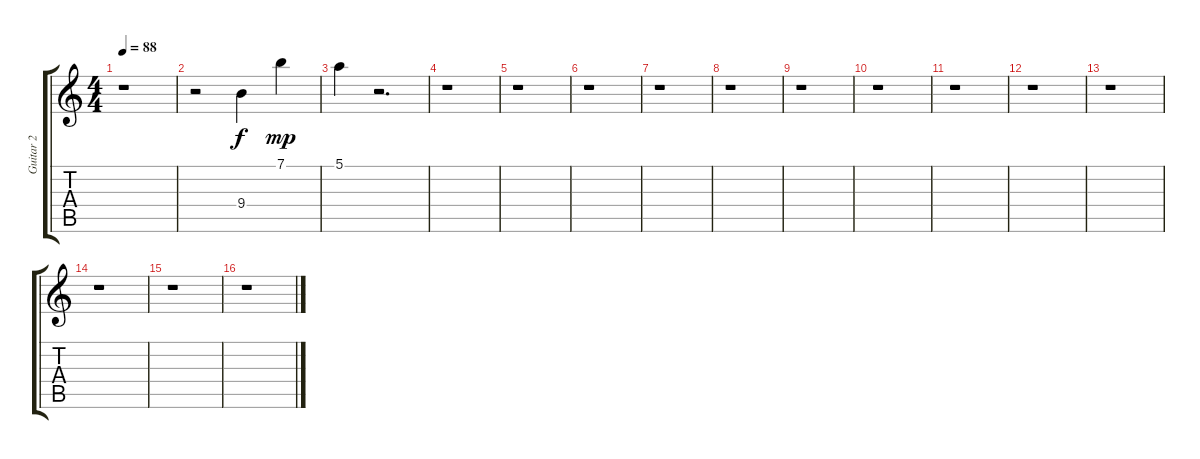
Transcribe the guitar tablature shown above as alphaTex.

\track ("Guitar 2" "Guitar 2") {instrument overdrivenguitar}
\staff {score tabs}
\tuning (E4 B3 G3 D3 A2 E2) {hide}
\ts (4 4)
\tempo 88
\clef g2
\ks c
r.1{dy f instrument overdrivenguitar} |
r.2 9.4.4 7.1.4{dy mp} |
5.1.4 r.2{d} |
r.1 |
r.1 |
r.1 |
r.1 |
r.1 |
r.1 |
r.1 |
r.1 |
r.1 |
r.1 |
r.1 |
r.1 |
r.1
